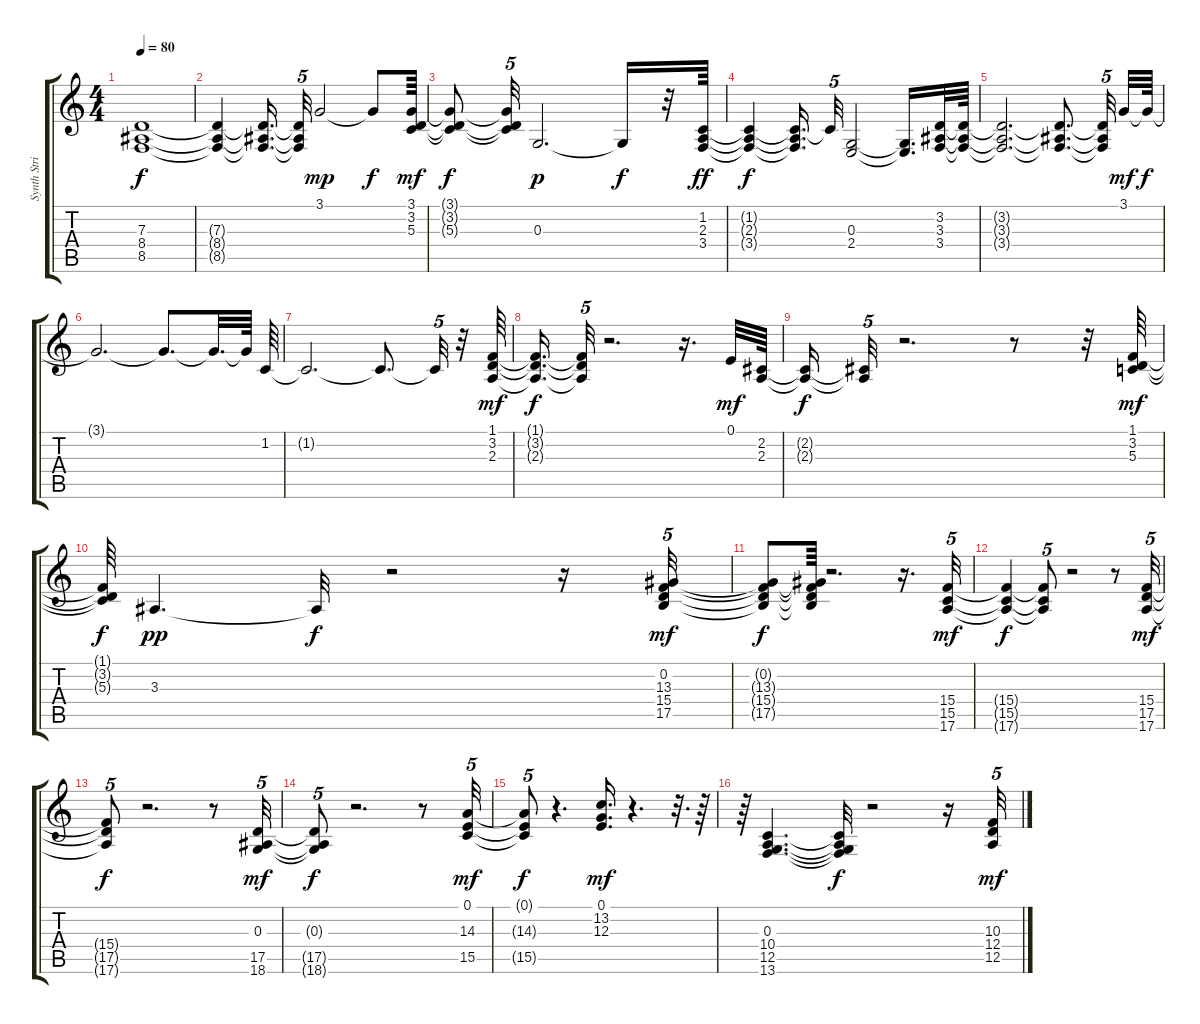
\track ("Synth Strings 2" "Synth Stri") {instrument synthstrings2}
\staff {score tabs}
\tuning (E4 B3 G3 D3 A2 E2) {hide}
\ts (4 4)
\tempo 80
\clef g2
\ks c
(7.3{t} 8.4{t} 8.5{t}).1{dy f} |
(7.3{t} 8.4{t} 8.5{t}).4 (7.3{t} 8.4{t} 8.5{t}).16{d} (7.3{t} 8.4{t} 8.5{t}).32{tu (5 4)} 3.1.2{dy mp} 3.1{t}.8{dy f} (3.1 3.2 5.3).64{dy mf} |
(3.1{t} 3.2{t} 5.3{t}).8{dy f} (3.1{t} 3.2{t} 5.3{t}).32{tu (5 4)} 0.3.2{d dy p} 0.3{t}.16{dy f} r.32 (1.2 2.3 3.4).64{dy ff} |
(1.2{t} 2.3{t} 3.4{t}).4{dy f} (1.2{t} 2.3{t} 3.4{t}).16{d} 1.2{t}.32{tu (5 4)} (0.3 2.4).2 (0.3{t} 2.4{t}).16{d} (3.2 3.3 3.4).32 (3.2{t} 3.3{t} 3.4{t}).64 |
(3.2{t} 3.3{t} 3.4{t}).2{d} (3.2{t} 3.3{t} 3.4{t}).8{d} (3.2{t} 3.3{t} 3.4{t}).32{tu (5 4) beam splitsecondary} 3.1.32{dy mf} 3.1{t}.64{dy f} |
3.1{t}.2{d} 3.1{t}.8{d} 3.1{t}.32{d} 3.1{t}.64 1.2.64 |
1.2{t}.2{d} 1.2{t}.8{d} 1.2{t}.32{tu (5 4)} r.32 (1.1 3.2 2.3).64{dy mf} |
(1.1{t} 3.2{t} 2.3{t}).16{d dy f} (1.1{t} 3.2{t} 2.3{t}).32{tu (5 4)} r.2{d} r.16{d} 0.1.32{dy mf} (2.2 2.3).64 |
(2.2{t} 2.3{t}).16{dy f} (2.2{t} 2.3{t}).32{tu (5 4)} r.2{d} r.8 r.32 (1.1 3.2 5.3).64{dy mf} |
(1.1{t} 3.2{t} 5.3{t}).64{dy f} 3.3.4{d dy pp} 3.3{t}.32{dy f} r.2 r.16 (0.2 13.3 15.4 17.5).32{tu (5 4) dy mf} |
(0.2{t} 13.3{t} 15.4{t} 17.5{t}).8{dy f} (0.2{t} 13.3{t} 15.4{t} 17.5{t}).64 r.2{d} r.16{d} (15.4 15.5 17.6).32{tu (5 4) dy mf} |
(15.4{t} 15.5{t} 17.6{t}).4{dy f} (15.4{t} 15.5{t} 17.6{t}).8{tu (5 4)} r.2 r.8 (15.4 17.5 17.6).32{tu (5 4) dy mf} |
(15.4{t} 17.5{t} 17.6{t}).8{tu (5 4) dy f} r.2{d} r.8 (0.3 17.5 18.6).32{tu (5 4) dy mf} |
(0.3{t} 17.5{t} 18.6{t}).8{tu (5 4) dy f} r.2{d} r.8 (0.1 14.3 15.5).32{tu (5 4) dy mf} |
(0.1{t} 14.3{t} 15.5{t}).8{tu (5 4) dy f} r.4{d} (0.1 13.2 12.3).16{d dy mf} r.4{d} r.32{d} r.64 |
r.64 (0.3 10.4 12.5 13.6).4{d} (0.3{t} 10.4{t} 12.5{t} 13.6{t}).32{dy f} r.2 r.16 (10.3 12.4 12.5).32{tu (5 4) dy mf}
